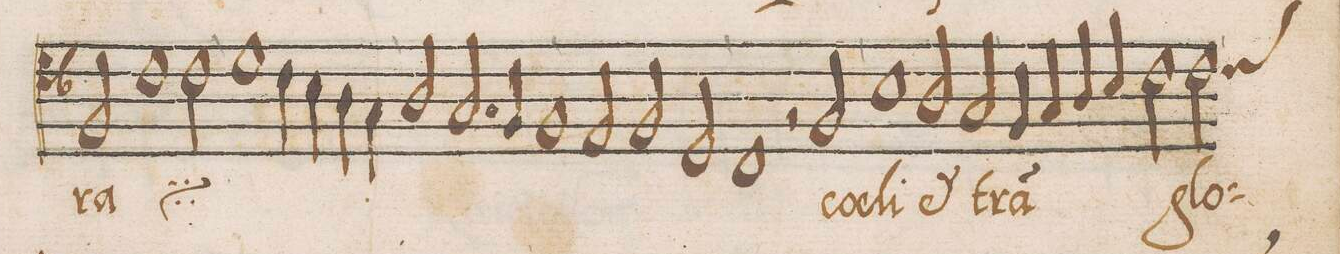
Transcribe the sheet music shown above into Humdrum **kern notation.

**kern	**text
*I"ALTVS	*
*clefC4	*
*k[b-]	*
*met()	*
*M2/1	*
2F/	-ra
*	*ij
1c	ple-
2c\	-ni
=32-	=32-
1d	ſunt
4c\	coe-
4B-\	.
4A\	.
4G\	.
=33-	=33-
2A/	-li
2.G/	et
4F/	.
1F	ter-
=34-	=34-
2E/	.
2F/	.
2D/	.
=35-	=35-
1C	-ra
*	*Xij
2r	.
2F/	coe-
=36-	=36-
1B-	-li
2A/	e(t)
2G/	t(er)-
=37-	=37-
4F/	-ra
4G/	.
4A/	.
4B-/	.
2c\	.
*custos:c	*
2c\	glo-
=38-	=38-
*-	*-
